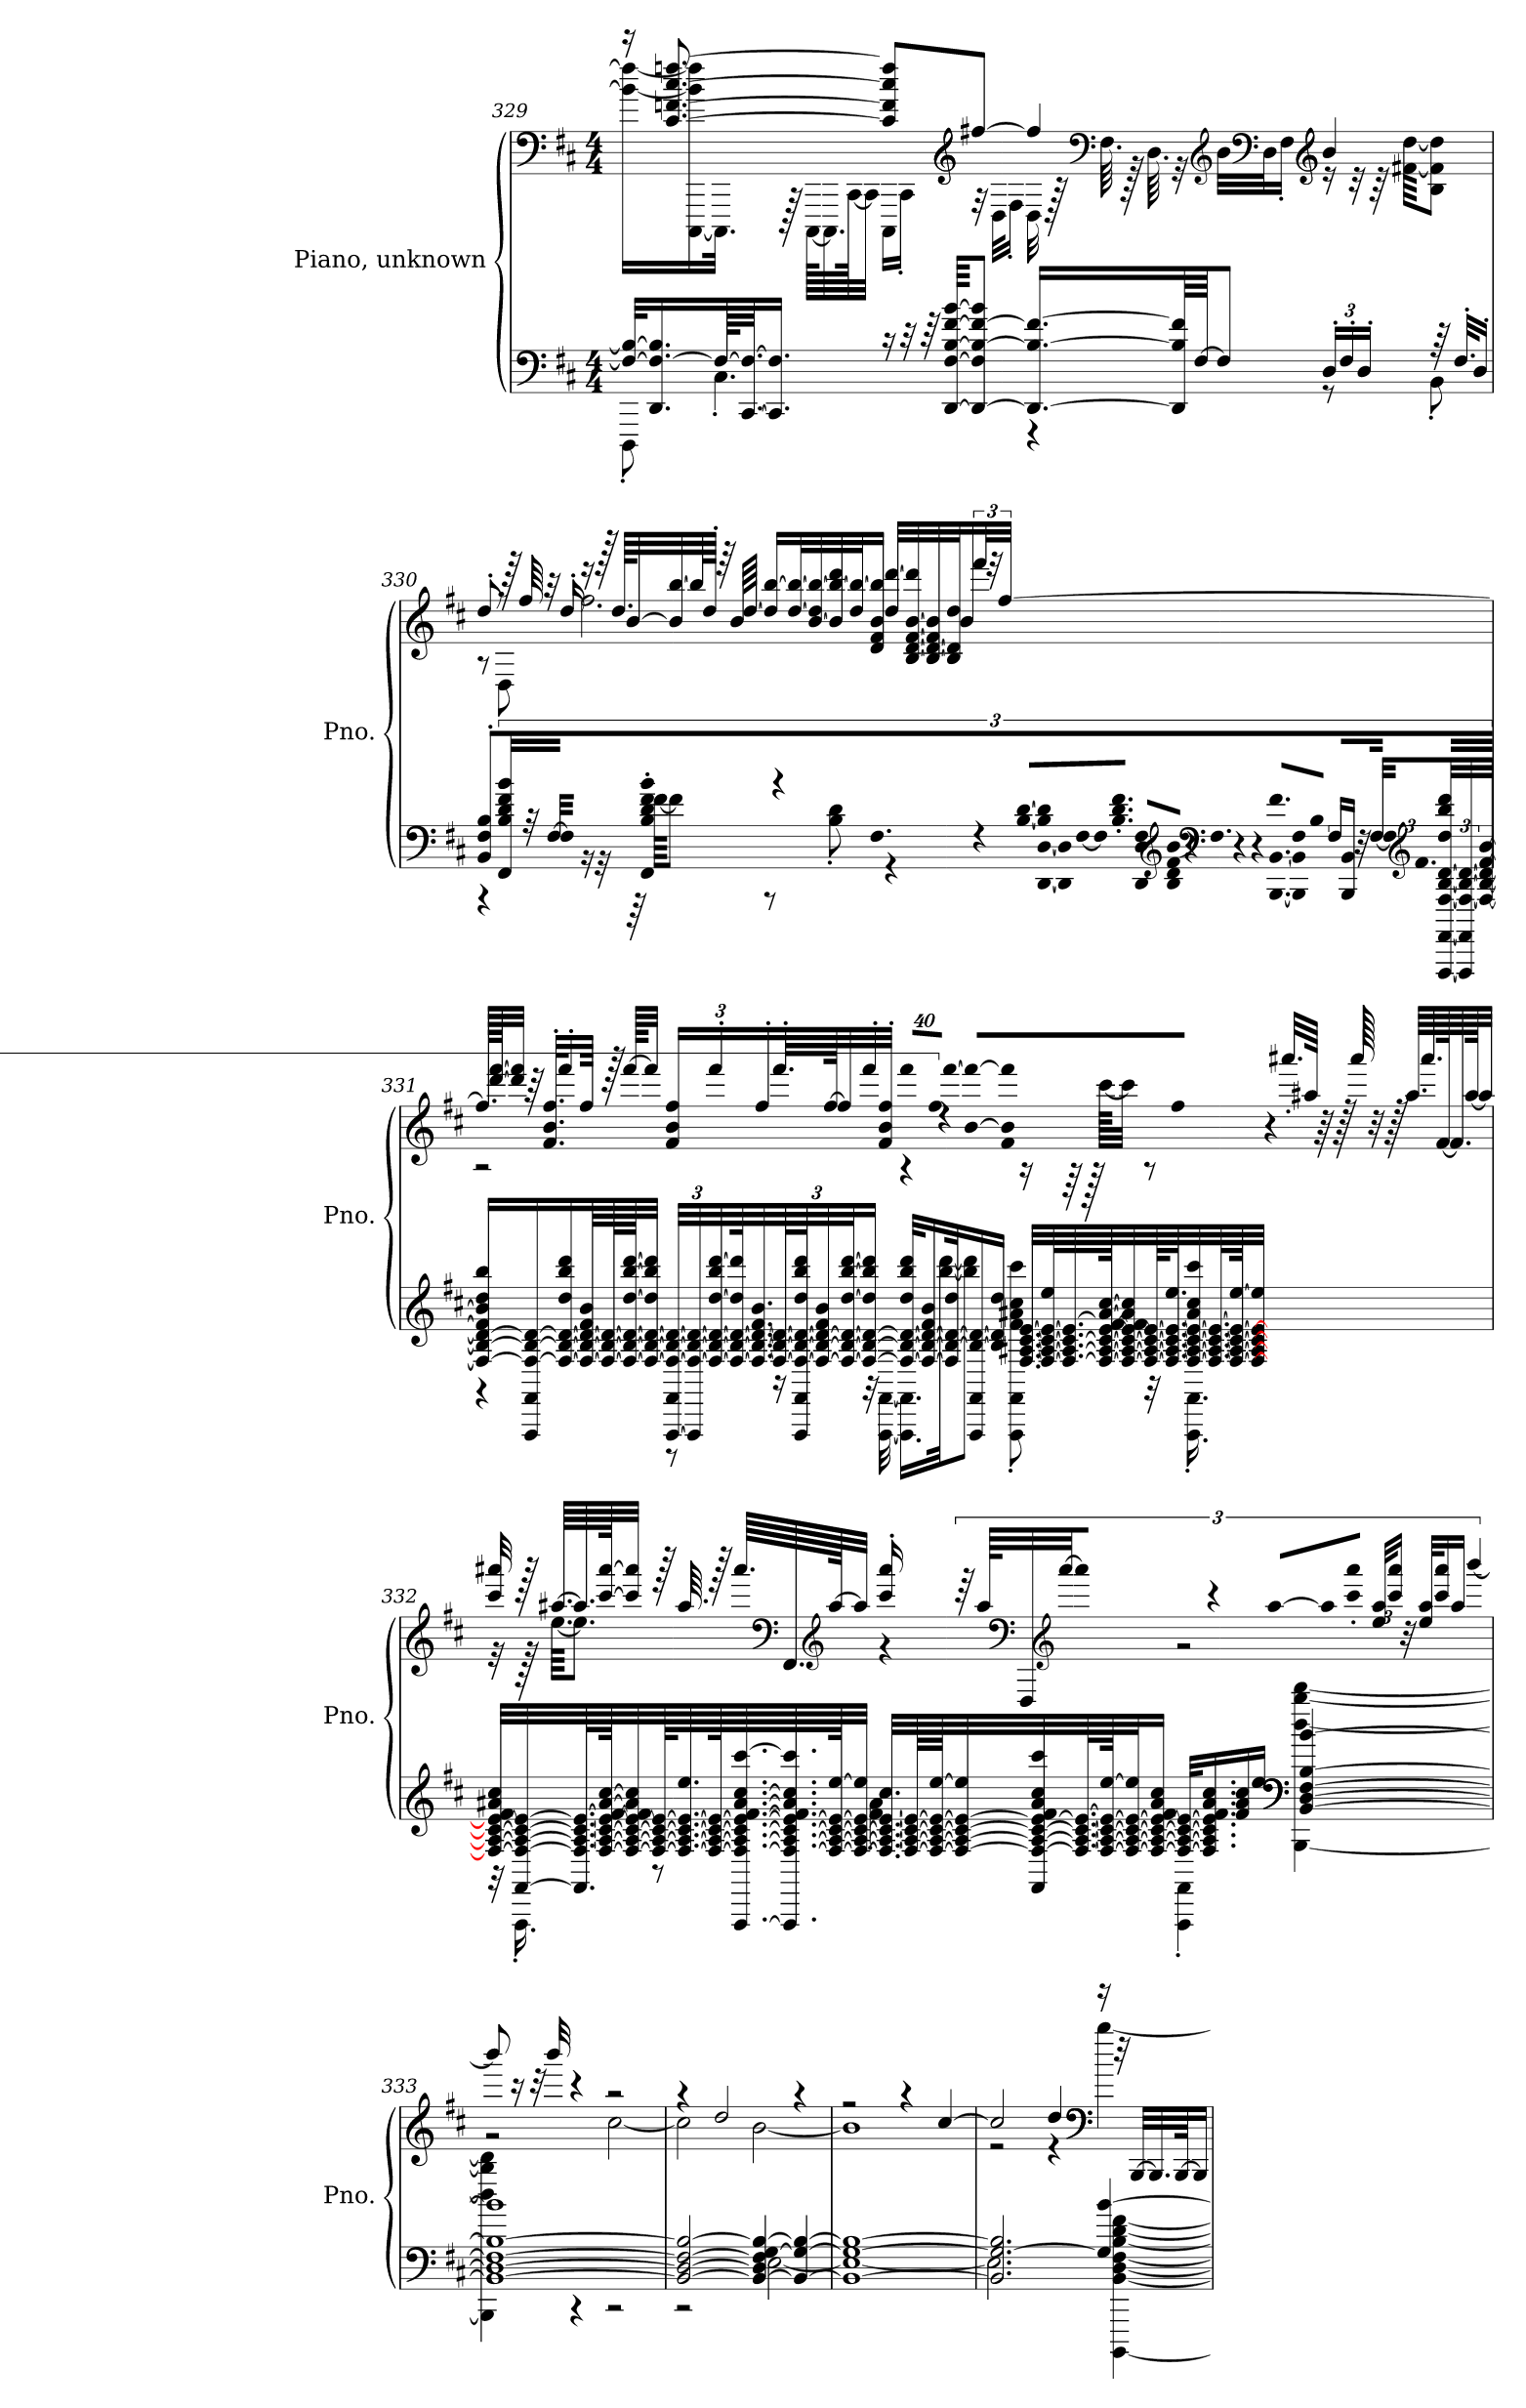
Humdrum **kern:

**kern	**kern
*part1	*part1
*staff2	*staff1
*I"Piano, unknown	*
*I'Pno.	*
!!LO:LB:g=z
*clefF4	*clefF4
*k[f#c#]	*k[f#c#]
*M4/4	*M4/4
=329	=329
*^	*^
32F#/_ 32B/_KLL	8DDD'\	16r	16b\_ 16ff#\_LL
16.DD/ 16.F#/_ 16.B/]	.	.	.
.	.	[8.c#/ [8.fn/ [8.cc#/ [8.ffn/	[16CCC#\ 16b\] 16ff#\]
128F#/KLL_	4.C#'\	.	32.CCC#\JJk]
[64.CC#/ 64.F#/_JJ	.	.	.
16.CC#/] 16.F#/]JJ	.	.	.
.	.	.	128r
.	.	.	[128CCC#\KLLLL
.	.	.	64.CCC#\]
.	.	.	[128CC#\JK
.	.	.	32CC#\JJJ]
16r	.	8c#/] 8f/] 8cc#/] 8ff/]L	16CCC#\LL
32r	.	.	16CC#'\JJ
64r	.	.	.
[64DD/ [64F#/ [64B/ [64f#/ [64b/KKKL	.	.	.
*	*	*clefG2	*
8DD/_ 8F#/] 8B/_ 8f#/_ 8b/]J	.	[8ff#X/J	32r
.	.	.	32D\KLL
.	.	.	16F#'\JJ
16.DD/_ 16.B/_ 16.f#/_LL	4r	4ff#/]	32D\
.	.	.	128r
*	*	*clefF4	*
.	.	.	64.F#\
.	.	.	128r
.	.	.	64.D\
64DD/] 64B/] 64f#/]LL	.	.	32r
[64F#/JJJ	.	.	.
*	*	*clefG2	*
8F#/J]	.	.	32b\LLL
*	*	*clefF4	*
.	.	.	32D\J
.	.	.	16F#'\JJ
*	*	*clefG2	*
*Xbrackettup	*	*	*
24D'/LL	8r	4b/	16r
24F#'/	.	.	.
.	.	.	32r
24D'/JJ	.	.	.
.	.	.	64r
.	.	.	[64f#X\ [64dd\KKKL
64r	8BB'\	.	8B\ 8f#\] 8dd\]J
32.F#'/KLL	.	.	.
16D'/JJ	.	.	.
!!LO:PB:g=z	!!
=330	=330	=330	=330
8BB/' 8F#/' 8B/'L	4r	8dd'/	8r
*brackettup	*	*	*
48FF#/ 48B/ 48d/ 48f#/ 48b/Jkk	.	128r	8D\
.	.	64.ff#/	.
48r	.	.	.
.	.	32r	.
[48F#/KLL	.	.	.
16F#/JJ]	.	16dd'/	.
16FF#/' 16B/' 16d/' 16f#/' 16b/'	16r	16r	2.ff#\
128r	32r	128r	.
64.F#/	.	64.dd/KLLL	.
64r	64r	[32b/	.
[64B/ [64d/KLLL	[64f#\KKKL	.	.
[32DD/ [32D/ 32B/] 32d/]	8f#\J]	32b/] [32bb/	.
64DD/] 64D/]L	.	64bb/L]	.
[64F#/	.	64dd'/JJJJ	.
64F#/J]	.	64r	.
32.B/' 32.d/' 32.f#/'JJJ	.	32b/LLL	.
.	.	[64dd/JJJk	.
32DD/ 32D/ 32F#/LLL	8r	16dd/] [16bb/LL	.
*clefG2	*	*	*
32B/ 32d/ 32f#/ 32b/JJJ	.	.	.
128r	.	[32dd/ 32bb/_L	.
*clefF4	*	*	*
64.F#/	.	.	.
32r	.	[32b/ 32dd/] 32bb/_	.
128r	8B\' 8d\'	32b/] 32bb/_ 32ddd/	.
[64.BBB/ [64.BB/ 64.f#/KLLL	.	.	.
32BBB/] 32BB/] 32F#/J	.	32dd/ 32bb/_J	.
16B/JJ	.	16d/ 16f#/ 16b/ 16bb/]JJ	.
24F#/LL	4r	32dd/ [32ddd/LLL	.
.	.	[32B/ [32d/ [32f#/ [32b/ 32ddd/]	.
24BBB/ 24BB/JJ	.	.	.
.	.	32B/_ 32d/_ 32f#/] 32b/]	.
48r	.	.	.
.	.	32B/] 32d/] 32dd/J	.
[48F#/LLL	.	.	.
64F#/K]	.	16b/	.
*clefG2	*	*	*
32.f#/	.	.	.
*Xbrackettup	*	*	*
[48FFF#/ [48FF#/ [48F#/ [48B/ [48d/ 48dd/ 48bb/ 48ddd/	.	48fff#/JJk	.
48FFF#/] 48FF#/] 48F#/_ 48B/_ 48d/_	.	48r	.
48F#/_ 48B/_ 48d/_ [48f#/ [48b/JJJ	.	[48ff#/	.
!!LO:LB:g=z	!!
=331	=331	=331	=331
16F#/_ 16B/_ 16d/_ 16f#/] 16b/] 16dd/ 16bb/LL	4r	64.ff#/LLLL]	2r
.	.	[128ddd/ [128fff#/JK	.
.	.	32ddd/] 32fff#/]JJJ	.
16FFF#/ 16FF#/ 16F#/_ 16B/_ 16d/_	.	64r	.
.	.	32.f#/' 32.b/' 32.ff#/'KLL	.
16F#/_ 16B/_ 16d/_ 16dd/ 16bb/ 16ddd/	.	16fff#'/	.
64F#/_ 64B/_ 64d/_ 64f#/ 64b/LL	.	64ff#/JJkk	.
128F#/_ 128B/_ 128d/_L	.	128r	.
128F#/_ 128B/_ 128d/_ [128dd/ [128bb/ [128ddd/JJ	.	[128fff#/KKLLL	.
32F#/_ 32B/_ 32d/_ 32dd/] 32bb/] 32ddd/]JJJ	.	32fff#/JJJ]	.
*	*	*Xbrackettup	*
[48FFF#/ 48FF#/ 48F#/_ 48B/_ 48d/_LLL	8r	24f#/ 24b/ 24ff#/LL	.
48FFF#/] 48F#/_ 48B/_ 48d/_	.	.	.
48F#/_ 48B/_ 48d/_ [48dd/ 48bb/ [48ddd/	.	24fff#'/	.
64F#/_ 64B/_ 64d/_ 64dd/] 64ddd/]K	.	.	.
32.F#/_ 32.B/_ 32.d/_ 32.f#/ 32.b/	.	.	.
.	.	24ff#'/	.
96F#/_ 96B/_ 96d/_L	16r	64.fff#'/LL	.
96FFF#/ 96FF#/ 96F#/_ 96B/_ 96d/_ 96dd/ 96bb/ 96ddd/J	.	.	.
48F#/_ 48B/_ 48d/_ 48f#/ 48b/	.	.	.
.	.	[128ff#/JK	.
.	.	32ff#/]	.
48F#/_ 48B/_ 48d/_ [48dd/ [48bb/ [48ddd/J	.	.	.
16F#/_ 16B/_ 16d/_ 16dd/] 16bb/] 16ddd/]JJ	32r	32fff#'/	.
.	[32FFF#\ [32FF#\	32f#/' 32b/' 32ff#/'JJJ	.
*	*	*brackettup	*
!	!	!LO:N:vis=32	!
32F#/_ 32B/_ 32d/_ 32dd/ 32bb/ 32ddd/KLL	16.FFF#\] 16.FF#\]LL	640%23fff#/LLL	4r
16F#/_ 16B/_ 16d/_ 16f#/ 16b/	.	.	.
!	!	!LO:N:vis=32	!
.	.	640%23ff#/JJJ	.
!	!	!LO:N:vis=64	!
.	.	960%17r	.
!	!	!LO:N:vis=64	!
.	.	[960%17fff#/	.
32F#/] 32B/_ 32d/_ 32dd/K	[32bb\ [32ddd\JK	.	.
!	!	!LO:N:vis=32	!
.	.	[640%23b/ 640%23fff#/_LLL	.
16FFF#/ 16FF#/ 16B/_ 16d/_	8bb\] 8ddd\]J	.	.
!	!	!LO:N:vis=32	!
.	.	640%23f#/ 640%23b/] 640%23fff#/]	.
!	!	!LO:N:vis=32	!
.	.	640%23ff#/JJJ	.
16B/] 16d/] 16dd/JJ	.	.	.
!	!	!LO:N:vis=32	!
.	.	640%23r	.
[32.F#/ [32.A#X/ [32.c#/ [32.e/LLL	8FFF#\' 8FF#\' 8f#\' 8a#X\' 8cc#\' 8ccc#\'	.	16r
.	.	32.aaa#X'/LLL	.
64F#/_ 64A#/_ 64c#/_ 64e/_ 64ee/L	.	.	.
.	.	64aa#X/JJJk	.
64.F#/_ 64.A#/_ 64.c#/_ 64.e/_	.	.	64r
.	.	64r	.
.	.	.	128r
.	.	128r	.
128F#/_ 128A#/_ 128c#/_ 128e/_ [128f#/ [128a#/ [128cc#/JK	.	.	[128ccc#\KKLLL
.	.	128aaa#/	.
32F#/_ 32A#/_ 32c#/_ 32e/_ 32f#/] 32a#/] 32cc#/]	.	.	32ccc#\JJJ]
.	.	32r	.
128F#/_ 128A#/_ 128c#/_ 128e/_KL	32r	.	8r
.	.	128r	.
64.F#/_ 64.A#/_ 64.c#/_ 64.e/_ 64.ee/J	.	.	.
.	.	64.aa#/LLLL	.
32F#/_ 32A#/_ 32c#/_ 32e/_ 32a#/ 32cc#/ 32ccc#/	16.FFF#\' 16.FF#\'	.	.
.	.	64.aaa#/	.
.	.	[128f#/K	.
64.F#/_ 64.A#/_ 64.c#/_ 64.e/_L	.	.	.
.	.	64.f#/]	.
128F#/_ 128A#/_ 128c#/_ 128e/_ [128ee/JK	.	.	.
.	.	[128aa#/JK	.
32F#/_ 32A#/_ 32c#/_ 32e/_ 32ee/]JJJ	.	.	.
.	.	32aa#/JJJ]	.
960ryy	960ryy	.	960ryy
!!LO:LB:g=z	!!
=332	=332	=332	=332
32F#/_ 32A#/_ 32c#/_ 32e/_ 32f#/ 32a#X/ 32cc#/LLL	32r	32ccc#/ 32aaa#X/	32r
[32FF#/ 32F#/_ 32A#/_ 32c#/_ 32e/_	16.FFF#'\	128r	128r
.	.	[64.aa#X/LLLL	[64.ee\KKKL
64.FF#/] 64.F#/_ 64.A#/_ 64.c#/_ 64.e/_L	.	64.aa#/]	8.ee\J]
128F#/_ 128A#/_ 128c#/_ 128e/_ [128f#/ [128a#/ [128cc#/JK	.	[128ccc#/ [128aaa#/JK	.
32F#/_ 32A#/_ 32c#/_ 32e/_ 32f#/] 32a#/] 32cc#/]	.	32ccc#/] 32aaa#/]JJJ	.
128F#/_ 128A#/_ 128c#/_ 128e/_KL	8r	128r	.
64.F#/_ 64.A#/_ 64.c#/_ 64.e/_ 64.ee/	.	64.aa#/	.
128F#/_ 128A#/_ 128c#/_ 128e/_K	.	128r	.
[64.FFF#/ 64.F#/_ 64.A#/_ 64.c#/_ 64.e/_ [64.f#/ [64.a#/ [64.cc#/ [64.ccc#/	.	64.aaa#/LLLL	.
*	*	*clefF4	*
64.FFF#/] 64.F#/_ 64.A#/_ 64.c#/_ 64.e/_ 64.f#/] 64.a#/] 64.cc#/] 64.ccc#/]	.	64.FF#/	.
*	*	*clefG2	*
128F#/_ 128A#/_ 128c#/_ 128e/_ [128ee/JK	.	[128aa#/JK	.
32F#/_ 32A#/_ 32c#/_ 32e/_ 32ee/]JJJ	.	32aa#/JJJ]	.
32.F#/_ 32.A#/_ 32.c#/_ 32.e/_ 32.cc#/LLL	4f#\' 4a#\'	16ccc#/' 16aaa#/'	4r
128F#/_ 128A#/_ 128c#/_ 128e/_LL	.	.	.
128F#/_ 128A#/_ 128c#/_ 128e/_ [128ee/JJ	.	.	.
32F#/_ 32A#/_ 32c#/_ 32e/_ 32ee/]	.	96r	.
.	.	96aa#/KLLL	.
*	*	*clefF4	*
.	.	48FFF#/	.
32FF#/ 32F#/_ 32A#/_ 32c#/_ 32e/_ 32f#/ 32a#/ 32cc#/ 32ccc#/	.	.	.
*	*	*clefG2	*
.	.	[48aaa#/	.
64.F#/_ 64.A#/_ 64.c#/_ 64.e/_L	.	64aaa#/JJJk]	.
.	.	128r	.
128F#/_ 128A#/_ 128c#/_ 128e/_ [128ee/JK	.	[128aa#/KKLLL	.
32F#/_ 32A#/_ 32c#/_ 32e/_ 32ee/]J	.	32aa#/J]	.
16F#/_ 16A#/_ 16c#/_ 16e/_ 16f#/ 16a#/ 16cc#/JJ	.	16ccc#/' 16aaa#/'JJ	.
*	*	*Xbrackettup	*
32F#/_ 32A#/_ 32c#/_ 32e/_KLL	4FFF#\' 4FF#\'	48ee/ 48aa#/KLL	2r
.	.	24ccc#/ 24aaa#/JJ	.
16.F#/] 16.A#/] 16.c#/] 16.e/] 16.f#/ 16.a#/ 16.cc#/	.	.	.
.	.	32r	.
.	.	32ee/ 32aa#/KLL	.
16f#/ 16a#/ 16cc#/	.	16ccc#/ 16aaa#/	.
16ee/JJ	.	16aa#/JJ	.
*clefF4	*	*	*
[4BB/ [4D/ [4F#/ [4B/ [4b/	[4BBB\ [4dd\ [4bb\ [4ddd\	[4bbb/	.
!!LO:LB:g=z	!!
=333	=333	=333	=333
1BB_ 1D_ 1F#_ 1B_ 1b]	4BBB\] 4dd\] 4bb\] 4ddd\]	8bbb/]	2r
.	.	16r	.
.	.	32r	.
.	.	32bbb/	.
.	4r	4r	.
.	2r	2r	[2cc#\
=334	=334	=334	=334
2BB/_ 2D/_ 2F#/_ 2B/_	2r	4r	2cc#\]
.	.	2dd/	.
4BB/_ 4D/] 4F#/] [4G/ 4B/_	[2E\	.	[2b\
4BB/_ 4G/_ 4B/_	.	4r	.
=335	=335	=335	=335
1BB_ 1G_ 1B_	1E_	2r	1b]
.	.	4r	.
.	.	[4cc#/	.
=336	=336	=336	=336
2.BB/] 2.G/_ 2.B/]	2.E\]	2cc#/]	2r
.	.	4dd/	4r
*	*	*clefF4	*
4G/] [4b/	[4BBBB\ [4BB\ [4D\ [4F#\ [4B\ [4d\ [4f#\	16r	[4bb\
.	.	32r	.
.	.	[32BBB/LLL	.
.	.	32.BBB/]	.
.	.	[64BBB/JK	.
.	.	16BBB/JJ]	.
*v	*v	*	*
*	*v	*v
=	=
*-	*-
